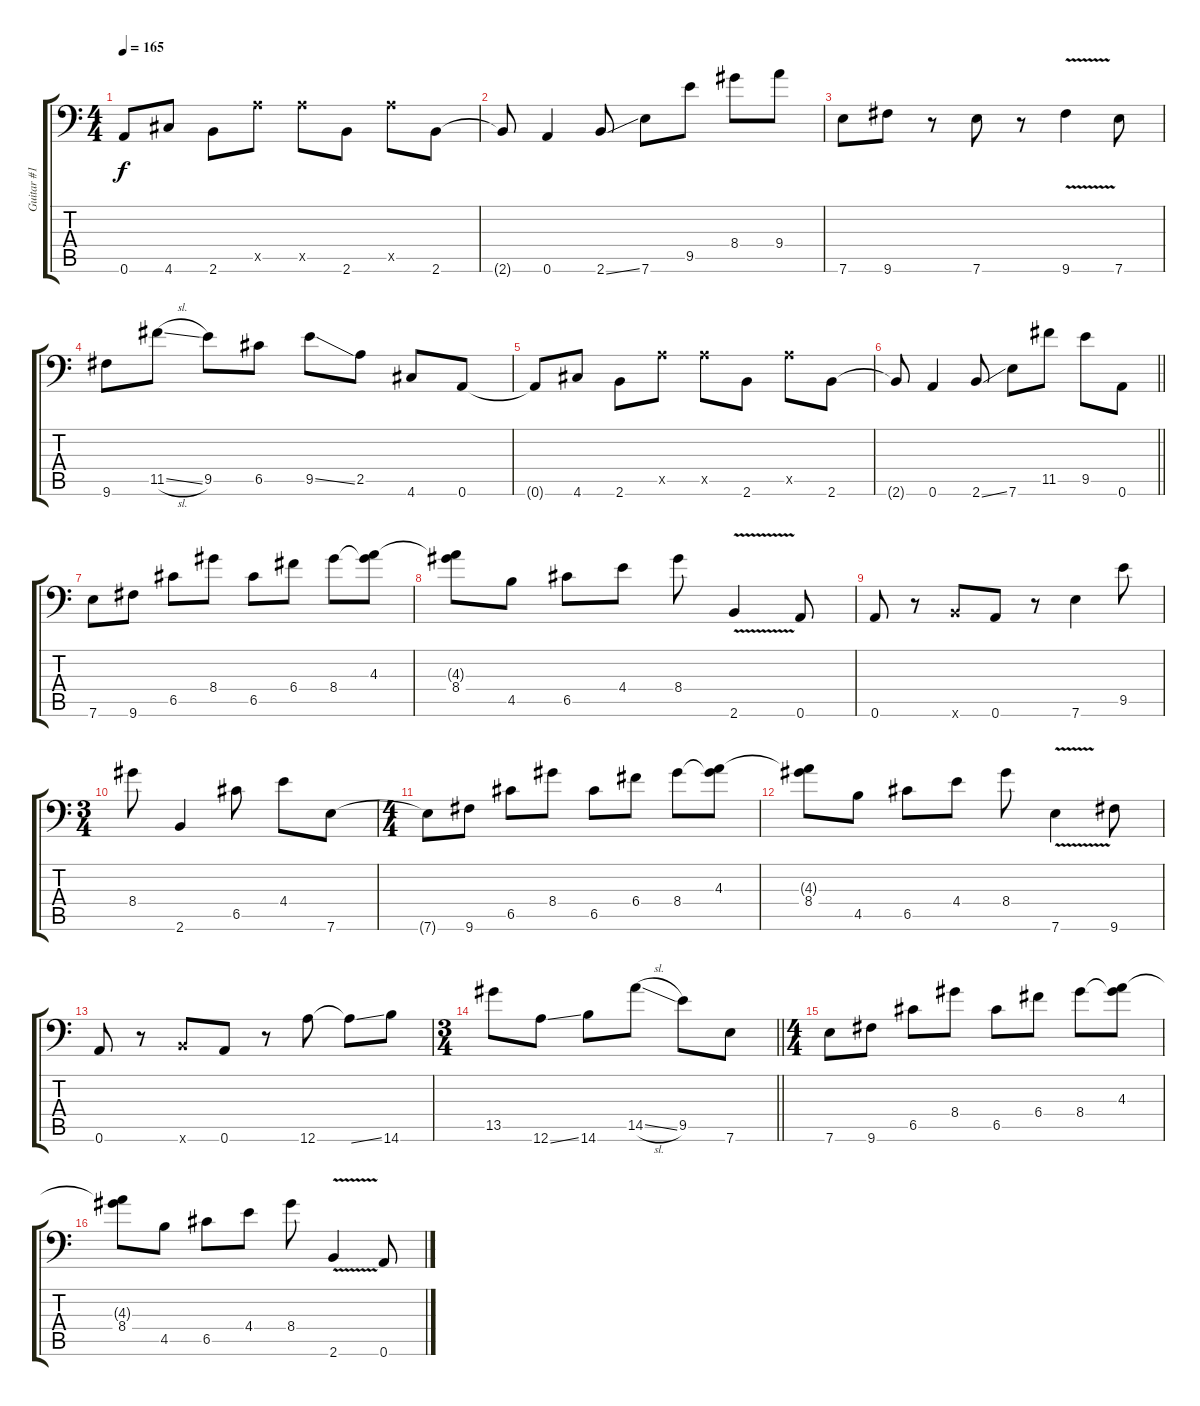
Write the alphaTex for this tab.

\track ("Guitar #1" "Guitar #1") {instrument distortionguitar}
\staff {score tabs}
\tuning (D4 A3 F3 C3 G2 A1) {hide}
\ts (4 4)
\tempo 165
\clef f4
\ks c
0.6{t}.8{dy f} 4.6.8 2.6.8 2.5{x}.8 2.5{x}.8 2.6.8 2.5{x}.8 2.6.8 |
2.6{t}.8 0.6.4 2.6{ss}.8 7.6.8 9.5.8 8.4.8 9.4.8 |
7.6.8 9.6.8 r.8 7.6.8 r.8 9.6{v}.4 7.6.8 |
9.6.8 11.5{sl}.8 9.5.8 6.5.8 9.5{ss}.8 2.5.8 4.6.8 0.6.8 |
0.6{t}.8 4.6.8 2.6.8 2.5{x}.8 2.5{x}.8 2.6.8 2.5{x}.8 2.6.8 |
\barLineRight lightlight
2.6{t}.8 0.6.4 2.6{ss}.8 7.6.8 11.5.8 9.5.8 0.6.8 |
\section ("" "")
7.6.8 9.6.8 6.5.8 8.4.8 6.5.8 6.4.8 8.4.8 (4.3 8.4{t}).8 |
(4.3{t} 8.4).8 4.5.8 6.5.8 4.4.8 8.4.8 2.6{v}.4 0.6.8 |
0.6.8 r.8 2.6{x}.8 0.6.8 r.8 7.6.4 9.5.8 |
\ts (3 4)
8.4.8 2.6.4 6.5.8 4.4.8 7.6.8 |
\ts (4 4)
7.6{t}.8 9.6.8 6.5.8 8.4.8 6.5.8 6.4.8 8.4.8 (4.3 8.4{t}).8 |
(4.3{t} 8.4).8 4.5.8 6.5.8 4.4.8 8.4.8 7.6{v}.4 9.6.8 |
0.6.8 r.8 2.6{x}.8 0.6.8 r.8 12.6.8 12.6{ss t}.8 14.6.8 |
\ts (3 4)
\barLineRight lightlight
13.5.8 12.6{ss}.8 14.6.8 14.5{sl}.8 9.5.8 7.6.8 |
\ts (4 4)
\section ("" "")
7.6.8 9.6.8 6.5.8 8.4.8 6.5.8 6.4.8 8.4.8 (4.3 8.4{t}).8 |
(4.3{t} 8.4).8 4.5.8 6.5.8 4.4.8 8.4.8 2.6{v}.4 0.6.8
